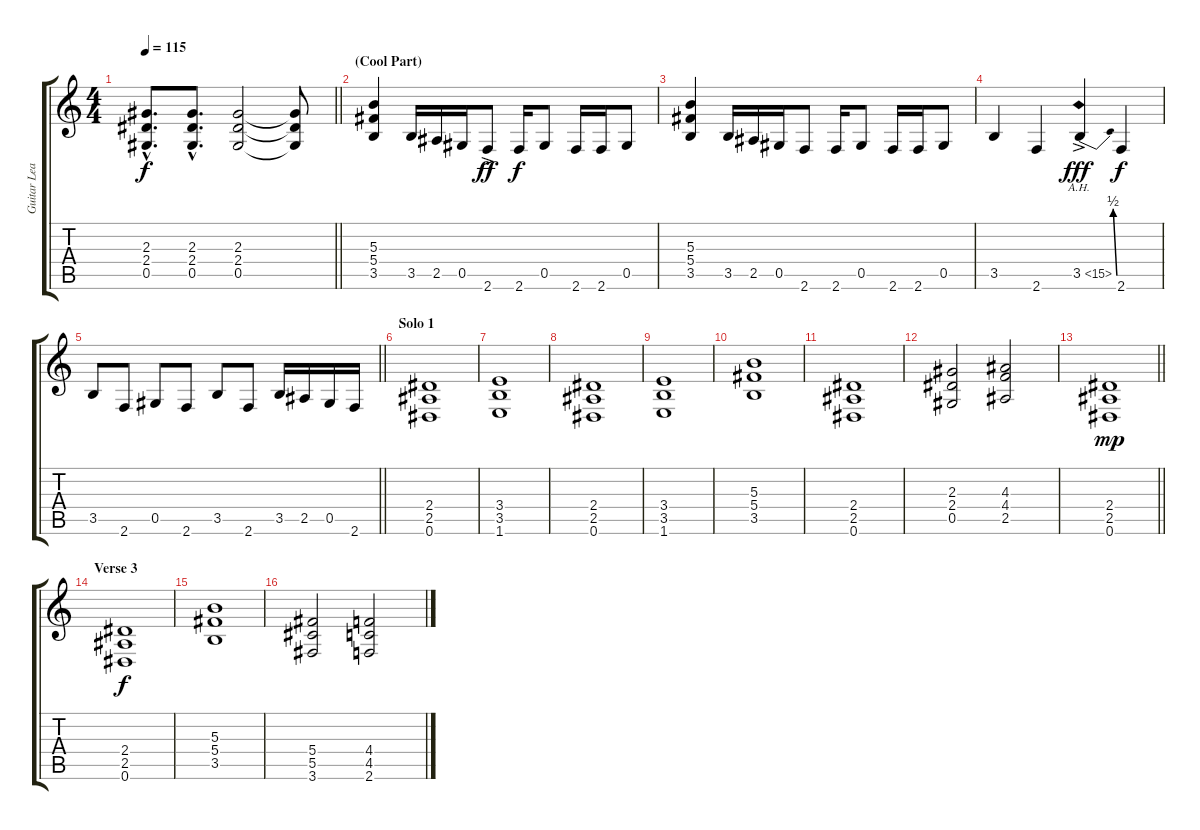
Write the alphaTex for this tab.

\track ("Guitar Lead 1" "Guitar Lea") {instrument distortionguitar}
\staff {score tabs}
\tuning (Eb4 Bb3 Gb3 Db3 Ab2 Eb2) {hide}
\ts (4 4)
\tempo 115
\clef g2
\barLineRight lightlight
\ks c
(2.3{hac} 2.4{hac} 0.5{hac}).8{d dy f} (2.3{hac} 2.4{hac} 0.5{hac}).8{d} (2.3 2.4 0.5).2 (2.3{t} 2.4{t} 0.5{t}).8 |
\section ("" "(Cool Part)")
(5.3 5.4 3.5).4 3.5.16 2.5.16 0.5.16 2.6{ac}.8{dy ff} 2.6.16{dy f} 0.5.8 2.6.16 2.6.16 0.5.8 |
(5.3 5.4 3.5).4 3.5.16 2.5.16 0.5.16 2.6.8 2.6.16 0.5.8 2.6.16 2.6.16 0.5.8 |
3.5.4 2.6.4 3.5{be (bend 0 0 60 2) ah 12 ac}.4{dy fff} 2.6.4{dy f} |
\barLineRight lightlight
3.5.8 2.6.8 0.5.8 2.6.8 3.5.8 2.6.8 3.5.16 2.5.16 0.5.16 2.6.16 |
\section ("" "Solo 1")
(2.4 2.5 0.6).1{volume 12} |
(3.4 3.5 1.6).1 |
(2.4 2.5 0.6).1 |
(3.4 3.5 1.6).1 |
(5.3 5.4 3.5).1 |
(2.4 2.5 0.6).1 |
(2.3 2.4 0.5).2 (4.3 4.4 2.5).2 |
\barLineRight lightlight
(2.4 2.5 0.6).1{dy mp} |
\section ("" "Verse 3")
(2.4 2.5 0.6).1{dy f volume 16} |
(5.3 5.4 3.5).1 |
(5.4 5.5 3.6).2 (4.4 4.5 2.6).2
